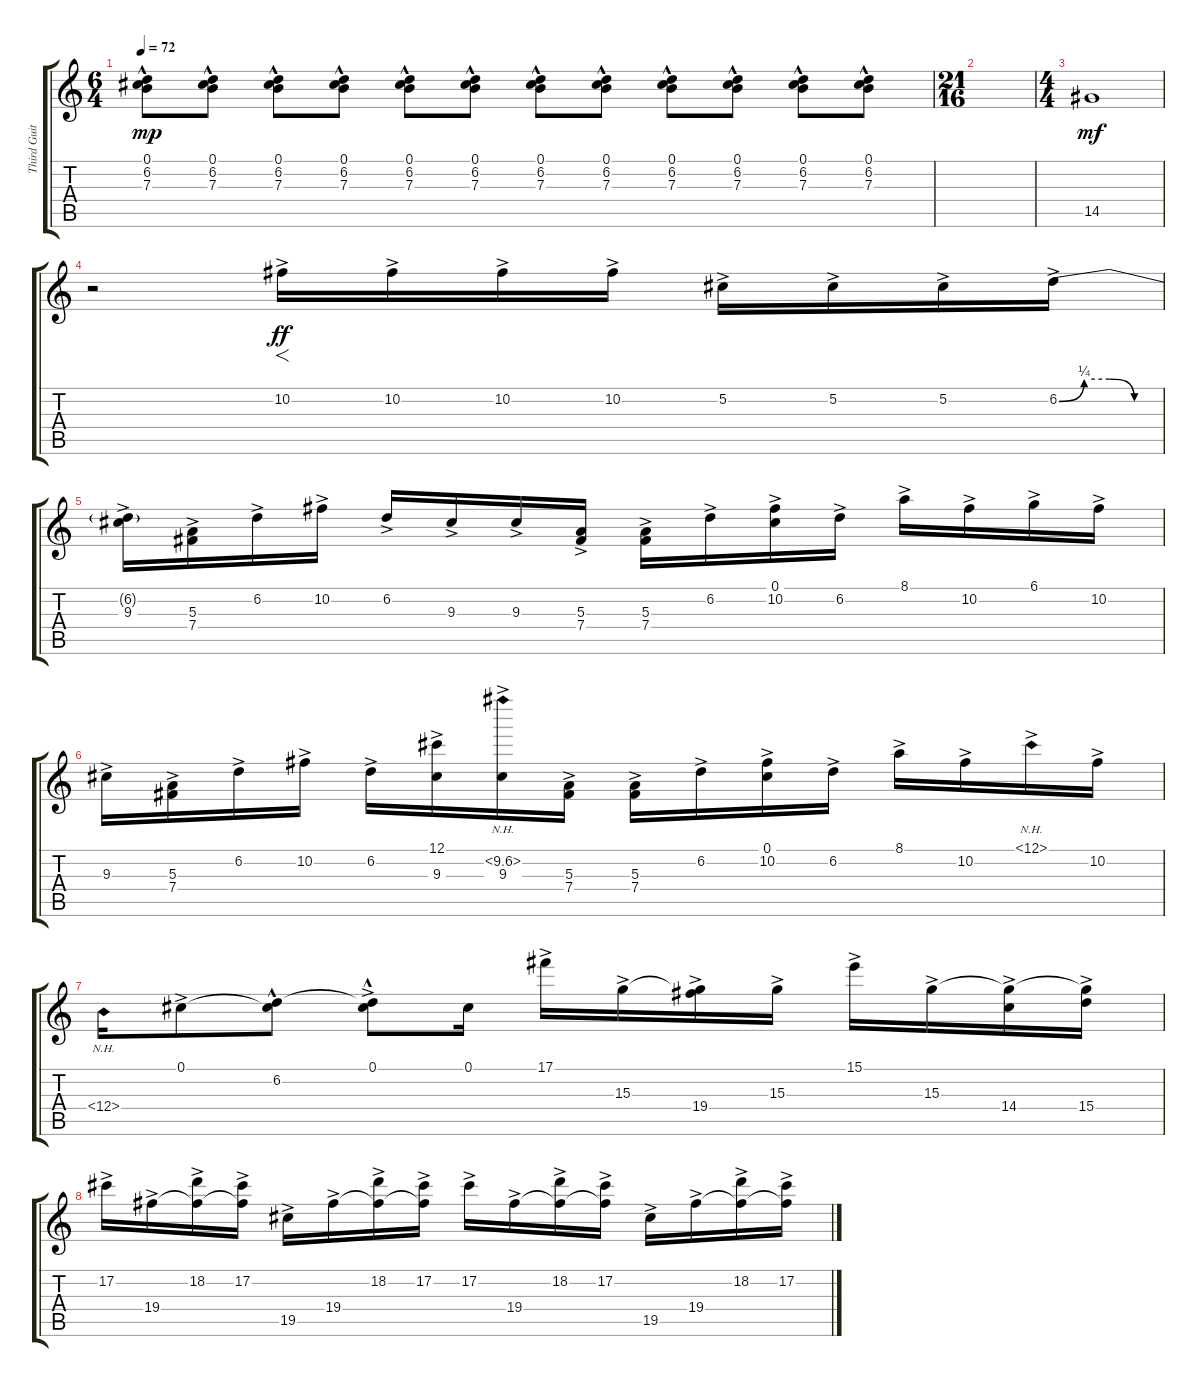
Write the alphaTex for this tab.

\track ("Third Guitar" "Third Guit") {instrument overdrivenguitar}
\staff {score tabs}
\tuning (Db4 Ab3 E3 B2 Gb2 B1) {hide}
\ts (6 4)
\tempo 72
\clef g2
\ks c
(0.1 6.2{hac} 7.3).8{dy mp} (0.1 6.2{hac} 7.3).8 (0.1 6.2{hac} 7.3).8 (0.1 6.2{hac} 7.3).8 (0.1 6.2{hac} 7.3).8 (0.1 6.2{hac} 7.3).8 (0.1 6.2{hac} 7.3).8 (0.1 6.2{hac} 7.3).8 (0.1 6.2{hac} 7.3).8 (0.1 6.2{hac} 7.3).8 (0.1 6.2{hac} 7.3).8 (0.1 6.2{hac} 7.3).8 |
\ts (21 16)
|
\ts (4 4)
14.5.1{dy mf} |
r.2 10.2{ac}.16{f dy ff} 10.2{ac}.16 10.2{ac}.16 10.2{ac}.16 5.2{ac}.16 5.2{ac}.16 5.2{ac}.16 6.2{be (custom 0 0 15 1 30 1 45 0 60 0) ac}.16 |
(6.2{t} 9.3{ac}).16 (5.3{ac} 7.4{ac}).16 6.2{ac}.16 10.2{ac}.16 6.2{ac}.16 9.3{ac}.16 9.3{ac}.16 (5.3{ac} 7.4{ac}).16 (5.3{ac} 7.4{ac}).16 6.2{ac}.16 (0.1 10.2{ac}).16 6.2{ac}.16 8.1{ac}.16 10.2{ac}.16 6.1{ac}.16 10.2{ac}.16 |
9.3{ac}.16 (5.3{ac} 7.4{ac}).16 6.2{ac}.16 10.2{ac}.16 6.2{ac}.16 (12.1{ac} 9.3{ac}).16 (10.2{nh ac} 9.3{ac}).16 (5.3{ac} 7.4{ac}).16 (5.3{ac} 7.4{ac}).16 6.2{ac}.16 (0.1 10.2{ac}).16 6.2{ac}.16 8.1{ac}.16 10.2{ac}.16 6.1{nh ac}.16 10.2{ac}.16 |
6.4{nh}.16 0.1{ac}.8 (0.1{hac t} 6.2{hac}).8 (0.1{ac} 6.2{hac t}).8 0.1.16 17.1{ac}.16 15.3{ac}.16 (15.3{ac t} 19.4{ac}).16 15.3{ac}.16 15.1{ac}.16 15.3{ac}.16 (15.3{ac t} 14.4{ac}).16 (15.3{ac t} 15.4{ac}).16 |
17.2{ac}.16 19.4{ac}.16 (18.2{ac} 19.4{ac t}).16 (17.2{ac} 19.4{ac t}).16 19.5{ac}.16 19.4{ac}.16 (18.2{ac} 19.4{ac t}).16 (17.2{ac} 19.4{ac t}).16 17.2{ac}.16 19.4{ac}.16 (18.2{ac} 19.4{ac t}).16 (17.2{ac} 19.4{ac t}).16 19.5{ac}.16 19.4{ac}.16 (18.2{ac} 19.4{ac t}).16 (17.2{ac} 19.4{ac t}).16
